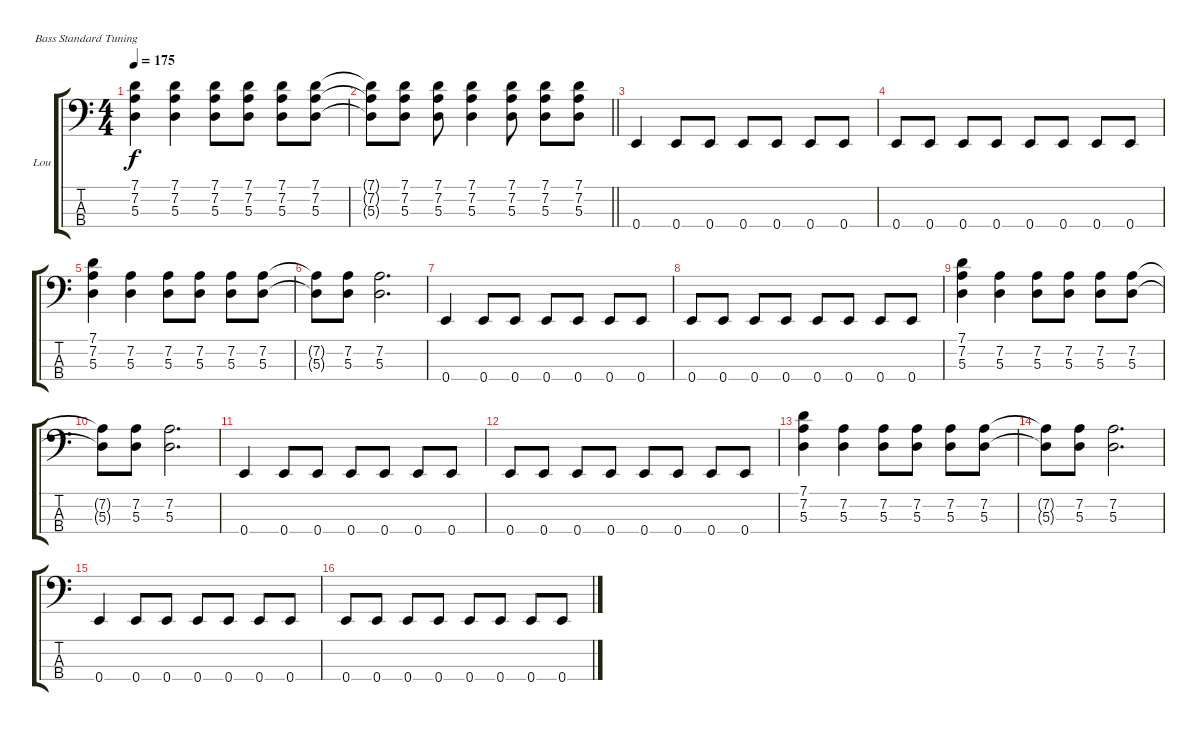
\defaultSystemsLayout 4
\bracketExtendMode groupsimilarinstruments
\firstSystemTrackNameOrientation horizontal
\otherSystemsTrackNameOrientation horizontal
\track ("Lou Barlow" "Lou") {instrument electricbassfinger}
\staff {score tabs}
\tuning (G2 D2 A1 E1)
\ts (4 4)
\tempo 175
\clef f4
\scale
0.333333
\ks c
(5.3 7.2 7.1).4{dy f} (5.3 7.2 7.1).4 (5.3 7.2 7.1).8 (5.3 7.2 7.1).8 (5.3 7.2 7.1).8 (5.3 7.2 7.1).8 |
\scale
0.333333
\barLineRight lightlight
(5.3{t} 7.2{t} 7.1{t}).8 (5.3 7.2 7.1).8 (5.3 7.2 7.1).8 (5.3 7.2 7.1).4 (5.3 7.2 7.1).8 (5.3 7.2 7.1).8 (5.3 7.2 7.1).8 |
\scale
0.333333 0.4.4 0.4.8 0.4.8 0.4.8 0.4.8 0.4.8 0.4.8 |
\scale
0.333333 0.4.8 0.4.8 0.4.8 0.4.8 0.4.8 0.4.8 0.4.8 0.4.8 |
\scale
0.333333 (5.3 7.2 7.1).4 (5.3 7.2).4 (7.2 5.3).8 (7.2 5.3).8 (7.2 5.3).8 (7.2 5.3).8 |
\scale
0.333333 (7.2{t} 5.3{t}).8 (7.2 5.3).8 (7.2 5.3).2{d} |
\scale
0.333333 0.4.4 0.4.8 0.4.8 0.4.8 0.4.8 0.4.8 0.4.8 |
\scale
0.333333 0.4.8 0.4.8 0.4.8 0.4.8 0.4.8 0.4.8 0.4.8 0.4.8 |
\scale
0.333333 (5.3 7.2 7.1).4 (5.3 7.2).4 (7.2 5.3).8 (7.2 5.3).8 (7.2 5.3).8 (7.2 5.3).8 |
\scale
0.333333 (7.2{t} 5.3{t}).8 (7.2 5.3).8 (7.2 5.3).2{d} |
\scale
0.333333 0.4.4 0.4.8 0.4.8 0.4.8 0.4.8 0.4.8 0.4.8 |
\scale
0.333333 0.4.8 0.4.8 0.4.8 0.4.8 0.4.8 0.4.8 0.4.8 0.4.8 |
\scale
0.333333 (5.3 7.2 7.1).4 (5.3 7.2).4 (7.2 5.3).8 (7.2 5.3).8 (7.2 5.3).8 (7.2 5.3).8 |
\scale
0.333333 (7.2{t} 5.3{t}).8 (7.2 5.3).8 (7.2 5.3).2{d} |
\scale
0.333333 0.4.4 0.4.8 0.4.8 0.4.8 0.4.8 0.4.8 0.4.8 |
\scale
0.333333 0.4.8 0.4.8 0.4.8 0.4.8 0.4.8 0.4.8 0.4.8 0.4.8
